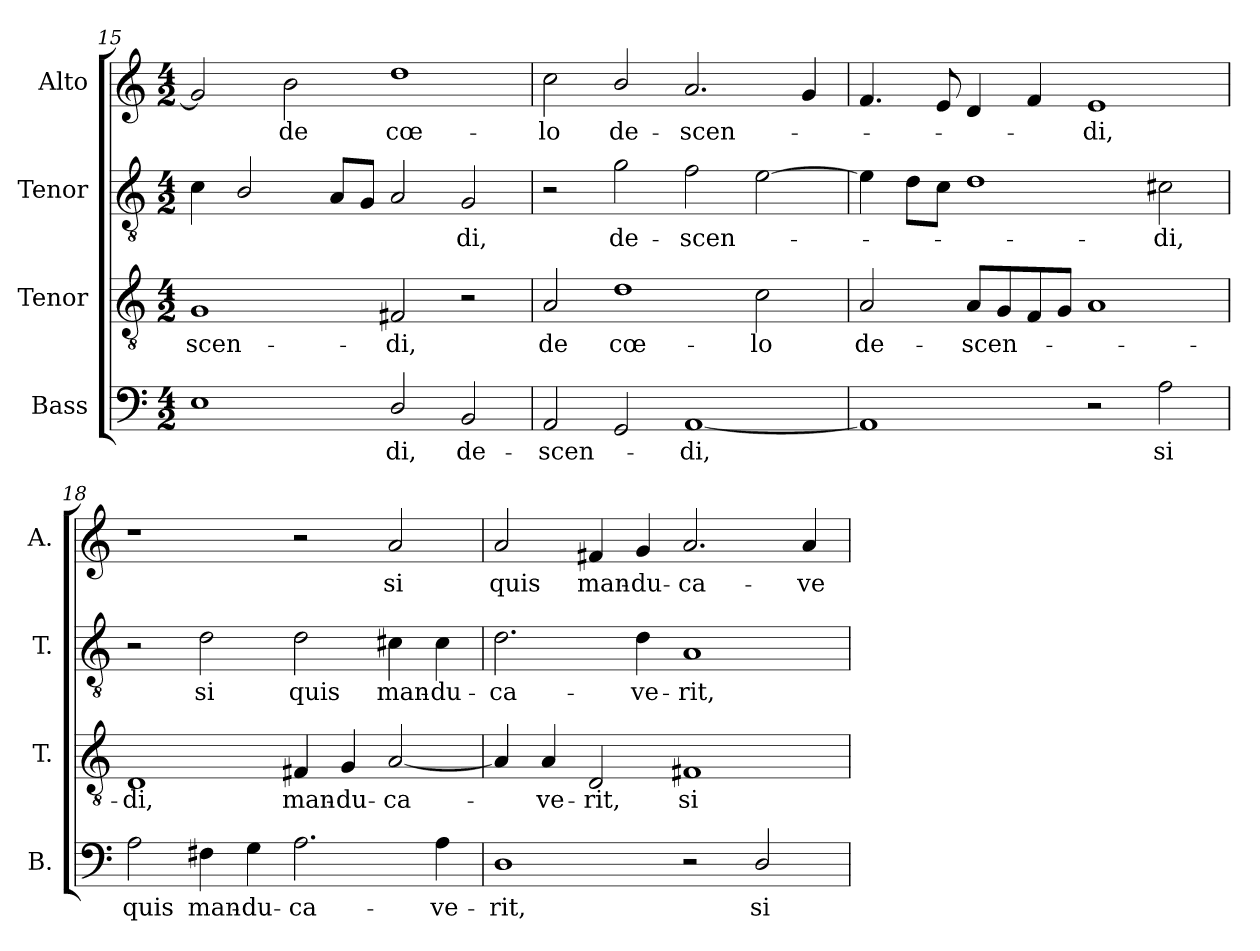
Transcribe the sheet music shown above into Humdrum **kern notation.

**kern	**text	**kern	**text	**kern	**text	**kern	**text
*part4	*part4	*part3	*part3	*part2	*part2	*part1	*part1
*staff4	*staff4	*staff3	*staff3	*staff2	*staff2	*staff1	*staff1
*I"Bass	*	*I"Tenor	*	*I"Tenor	*	*I"Alto	*
*I'B.	*	*I'T.	*	*I'T.	*	*I'A.	*
*clefF4	*	*clefGv2	*	*clefGv2	*	*clefG2	*
*	*	*ITrd7c12	*	*ITrd7c12	*	*	*
*k[]	*	*k[]	*	*k[]	*	*k[]	*
*C:	*	*C:	*	*C:	*	*C:	*
*M4/2	*	*M4/2	*	*M4/2	*	*M4/2	*
=15	=15	=15	=15	=15	=15	=15	=15
!	!	!	!LO:LY:b:color=#000000	!	!	!	!
1Ei	.	1GGi	-scen-	4Ci\	.	2gi/]	.
.	.	.	.	2BBi/	.	.	.
!	!	!	!	!	!	!	!LO:LY:b:color=#000000
.	.	.	.	.	.	2bi\	de
.	.	.	.	8AAi/L	.	.	.
.	.	.	.	8GGi/J	.	.	.
!	!LO:LY:b:color=#000000	!	!	!	!	!	!
!	!	!	!LO:LY:b:color=#000000	!	!	!	!
!	!	!	!	!	!	!	!LO:LY:b:color=#000000
2Di/	-di,	2FF#Xi/	-di,	2AAi/	.	1ddi	cœ-
!	!LO:LY:b:color=#000000	!	!	!	!	!	!
!	!	!	!	!	!LO:LY:b:color=#000000	!	!
2BBi/	de-	2r	.	2GGi/	-di,	.	.
!!LO:LB:g=z
=16	=16	=16	=16	=16	=16	=16	=16
!	!LO:LY:b:color=#000000	!	!	!	!	!	!
!	!	!	!LO:LY:b:color=#000000	!	!	!	!
!	!	!	!	!	!	!	!LO:LY:b:color=#000000
2AAi/	-scen-	2AAi/	de	2r	.	2cci\	-lo
!	!	!	!LO:LY:b:color=#000000	!	!	!	!
!	!	!	!	!	!LO:LY:b:color=#000000	!	!
!	!	!	!	!	!	!	!LO:LY:b:color=#000000
2GGi/	.	1Di	cœ-	2Gi\	de-	2bi/	de-
!	!LO:LY:b:color=#000000	!	!	!	!	!	!
!	!	!	!	!	!LO:LY:b:color=#000000	!	!
!	!	!	!	!	!	!	!LO:LY:b:color=#000000
[1AAi	-di,	.	.	2Fi\	-scen-	2.ai/	-scen-
!	!	!	!LO:LY:b:color=#000000	!	!	!	!
.	.	2Ci\	-lo	[2Ei\	.	.	.
.	.	.	.	.	.	4gi/	.
=17	=17	=17	=17	=17	=17	=17	=17
!	!	!	!LO:LY:b:color=#000000	!	!	!	!
1AAi]	.	2AAi/	de-	4Ei\]	.	4.fi/	.
.	.	.	.	8Di\L	.	.	.
.	.	.	.	8Ci\J	.	8ei/	.
!	!	!	!LO:LY:b:color=#000000	!	!	!	!
.	.	8AAi/L	-scen-	1Di	.	4di/	.
.	.	8GGi/	.	.	.	.	.
.	.	8FFi/	.	.	.	4fi/	.
.	.	8GGi/J	.	.	.	.	.
!	!	!	!	!	!	!	!LO:LY:b:color=#000000
2r	.	1AAi	.	.	.	1ei	-di,
!	!LO:LY:b:color=#000000	!	!	!	!	!	!
!	!	!	!	!	!LO:LY:b:color=#000000	!	!
2Ai\	si	.	.	2C#Xi\	-di,	.	.
=18	=18	=18	=18	=18	=18	=18	=18
!	!LO:LY:b:color=#000000	!	!	!	!	!	!
!	!	!	!LO:LY:b:color=#000000	!	!	!	!
2Ai\	quis	1DDi	-di,	2r	.	1r	.
!	!LO:LY:b:color=#000000	!	!	!	!	!	!
!	!	!	!	!	!LO:LY:b:color=#000000	!	!
4F#Xi\	man-	.	.	2Di\	si	.	.
!	!LO:LY:b:color=#000000	!	!	!	!	!	!
4Gi\	-du-	.	.	.	.	.	.
!	!LO:LY:b:color=#000000	!	!	!	!	!	!
!	!	!	!LO:LY:b:color=#000000	!	!	!	!
!	!	!	!	!	!LO:LY:b:color=#000000	!	!
2.Ai\	-ca-	4FF#Xi/	man-	2Di\	quis	2r	.
!	!	!	!LO:LY:b:color=#000000	!	!	!	!
.	.	4GGi/	-du-	.	.	.	.
!	!	!	!LO:LY:b:color=#000000	!	!	!	!
!	!	!	!	!	!LO:LY:b:color=#000000	!	!
!	!	!	!	!	!	!	!LO:LY:b:color=#000000
.	.	[2AAi/	-ca-	4C#Xi\	man-	2ai/	si
!	!LO:LY:b:color=#000000	!	!	!	!	!	!
!	!	!	!	!	!LO:LY:b:color=#000000	!	!
4Ai\	-ve-	.	.	4C#i\	-du-	.	.
=19	=19	=19	=19	=19	=19	=19	=19
!	!LO:LY:b:color=#000000	!	!	!	!	!	!
!	!	!	!	!	!LO:LY:b:color=#000000	!	!
!	!	!	!	!	!	!	!LO:LY:b:color=#000000
1Di	-rit,	4AAi/]	.	2.Di\	-ca-	2ai/	quis
!	!	!	!LO:LY:b:color=#000000	!	!	!	!
.	.	4AAi/	-ve-	.	.	.	.
!	!	!	!LO:LY:b:color=#000000	!	!	!	!
!	!	!	!	!	!	!	!LO:LY:b:color=#000000
.	.	2DDi/	-rit,	.	.	4f#Xi/	man-
!	!	!	!	!	!LO:LY:b:color=#000000	!	!
!	!	!	!	!	!	!	!LO:LY:b:color=#000000
.	.	.	.	4Di\	-ve-	4gi/	-du-
!	!	!	!LO:LY:b:color=#000000	!	!	!	!
!	!	!	!	!	!LO:LY:b:color=#000000	!	!
!	!	!	!	!	!	!	!LO:LY:b:color=#000000
2r	.	1FF#Xi	si	1AAi	-rit,	2.ai/	-ca-
!	!LO:LY:b:color=#000000	!	!	!	!	!	!
2Di/	si	.	.	.	.	.	.
!	!	!	!	!	!	!	!LO:LY:b:color=#000000
.	.	.	.	.	.	4ai/	-ve-
=	=	=	=	=	=	=	=
*-	*-	*-	*-	*-	*-	*-	*-
